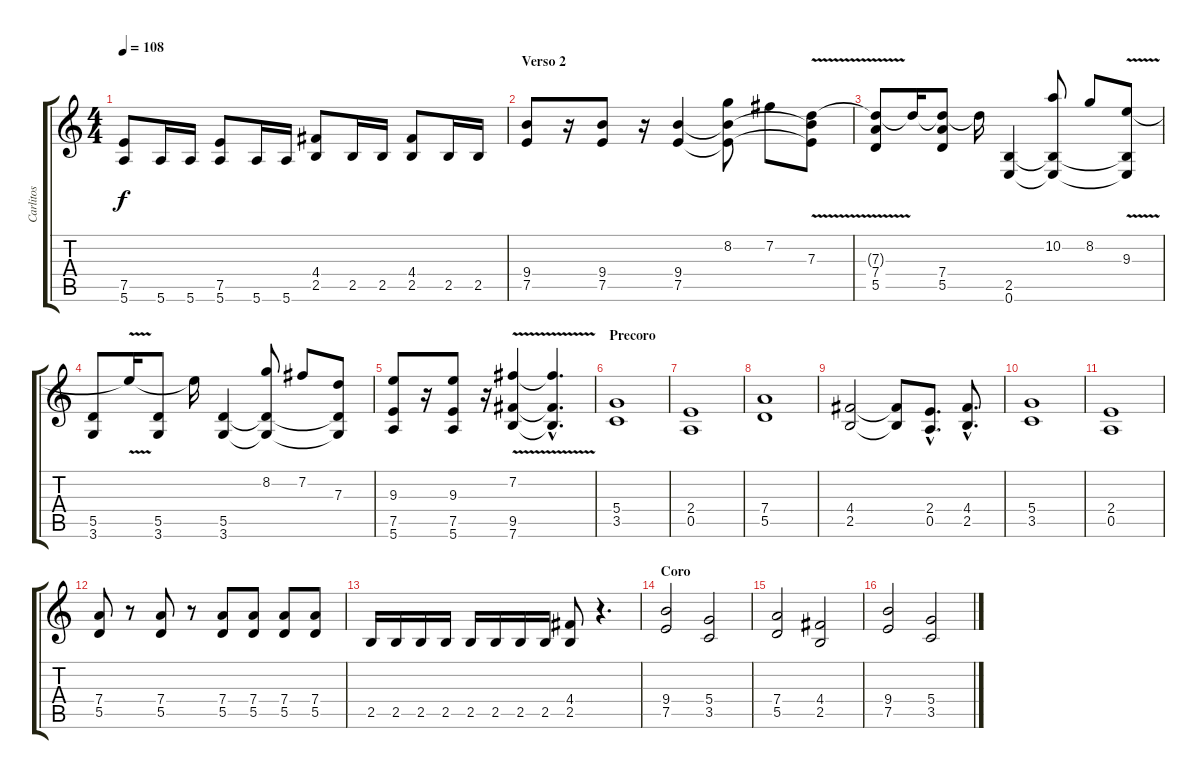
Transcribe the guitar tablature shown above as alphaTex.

\track ("Carlitos" "Carlitos") {instrument distortionguitar}
\staff {score tabs}
\tuning (E4 B3 G3 D3 A2 E2) {hide}
\ts (4 4)
\tempo 108
\clef g2
\ks c
(7.5 5.6).8{dy f} 5.6.16 5.6.16 (7.5 5.6).8 5.6.16 5.6.16 (4.4 2.5).8 2.5.16 2.5.16 (4.4 2.5).8 2.5.16 2.5.16 |
\section ("" "Verso 2")
(9.4 7.5).8 r.16 (9.4 7.5).8 r.16 (9.4 7.5).4 (8.2 9.4{t} 7.5{t}).8 7.2.8 (7.3{v} 9.4{t} 7.5{t}).8 |
(7.3{t} 7.4 5.5).8 7.3{t}.16 (7.3{t} 7.4 5.5).8 7.3{t}.16 (2.5 0.6).4 (10.2 2.5{t} 0.6{t}).8 8.2.8 (9.3{v} 2.5{t} 0.6{t}).8 |
(5.5 3.6).8 9.3{t}.16 (5.5 3.6).8 9.3{t}.16 (5.5 3.6).4 (8.2 5.5{t} 3.6{t}).8 7.2.8 (7.3 5.5{t} 3.6{t}).8 |
(9.3 7.5 5.6).8 r.16 (9.3 7.5 5.6).8 r.16 (7.2{v} 9.5 7.6).4 (7.2{hac t} 9.5{hac t} 7.6{hac t}).4{d} |
\section ("" "Precoro")
(5.4 3.5).1 |
(2.4 0.5).1 |
(7.4 5.5).1 |
(4.4 2.5).2 (4.4{t} 2.5{t}).8 (2.4{hac} 0.5{hac}).8{d} (4.4{hac} 2.5{hac}).8{d} |
(5.4 3.5).1 |
(2.4 0.5).1 |
(7.4 5.5).8 r.8 (7.4 5.5).8 r.8 (7.4 5.5).8 (7.4 5.5).8 (7.4 5.5).8 (7.4 5.5).8 |
2.5.16 2.5.16 2.5.16 2.5.16 2.5.16 2.5.16 2.5.16 2.5.16 (4.4 2.5).8 r.4{d} |
\section ("" "Coro")
(9.4 7.5).2 (5.4 3.5).2 |
(7.4 5.5).2 (4.4 2.5).2 |
(9.4 7.5).2 (5.4 3.5).2
